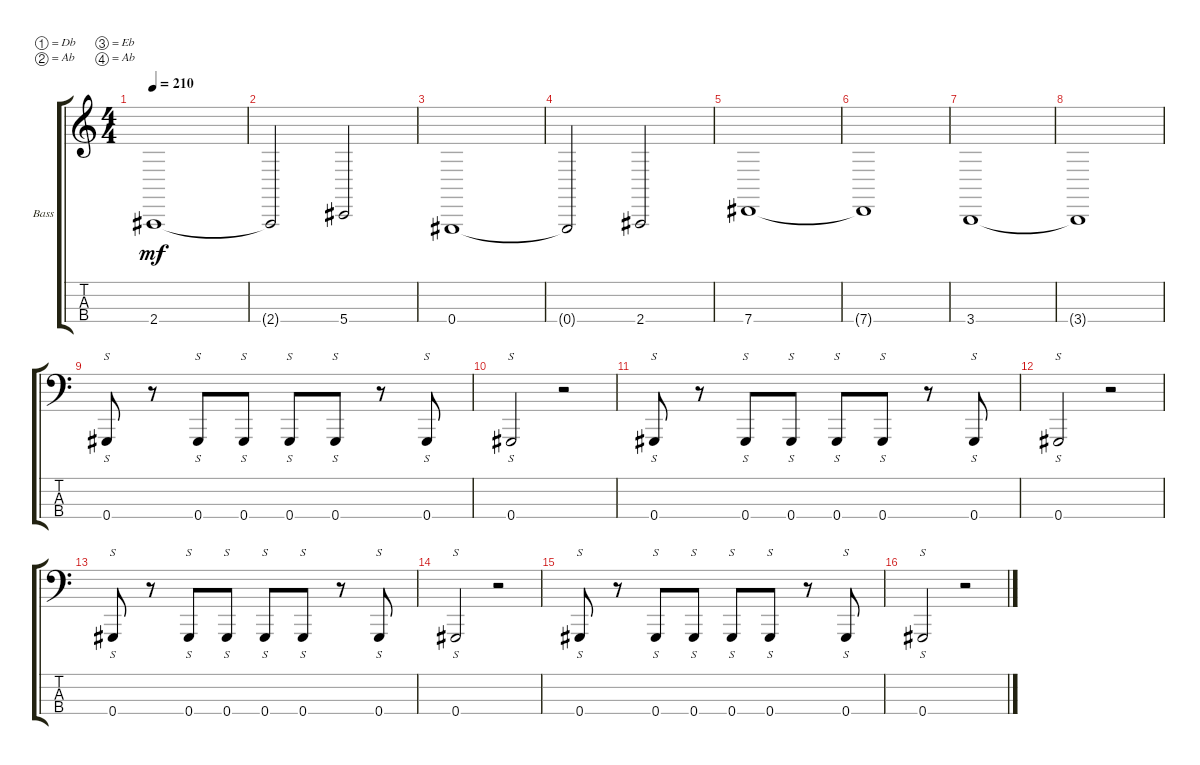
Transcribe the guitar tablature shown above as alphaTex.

\defaultSystemsLayout 4
\bracketExtendMode groupsimilarinstruments
\firstSystemTrackNameOrientation horizontal
\otherSystemsTrackNameOrientation horizontal
\track ("Michael Valentine (Bass)" "Bass") {instrument electricbassfinger}
\staff {score tabs}
\tuning (Db2 Ab1 Eb1 Ab0)
\ts (4 4)
\tempo 210
\clef g2
\ks c
2.4.1{dy mf} |
2.4{t}.2 5.4.2 |
0.4.1 |
0.4{t}.2 2.4.2 |
7.4.1 |
7.4{t}.1 |
3.4.1 |
3.4{t}.1 |
\clef f4
0.4.8{s} r.8 0.4.8{s} 0.4.8{s} 0.4.8{s} 0.4.8{s} r.8 0.4.8{s} |
0.4.2{s} r.2 |
0.4.8{s} r.8 0.4.8{s} 0.4.8{s} 0.4.8{s} 0.4.8{s} r.8 0.4.8{s} |
0.4.2{s} r.2 |
0.4.8{s} r.8 0.4.8{s} 0.4.8{s} 0.4.8{s} 0.4.8{s} r.8 0.4.8{s} |
0.4.2{s} r.2 |
0.4.8{s} r.8 0.4.8{s} 0.4.8{s} 0.4.8{s} 0.4.8{s} r.8 0.4.8{s} |
0.4.2{s} r.2
